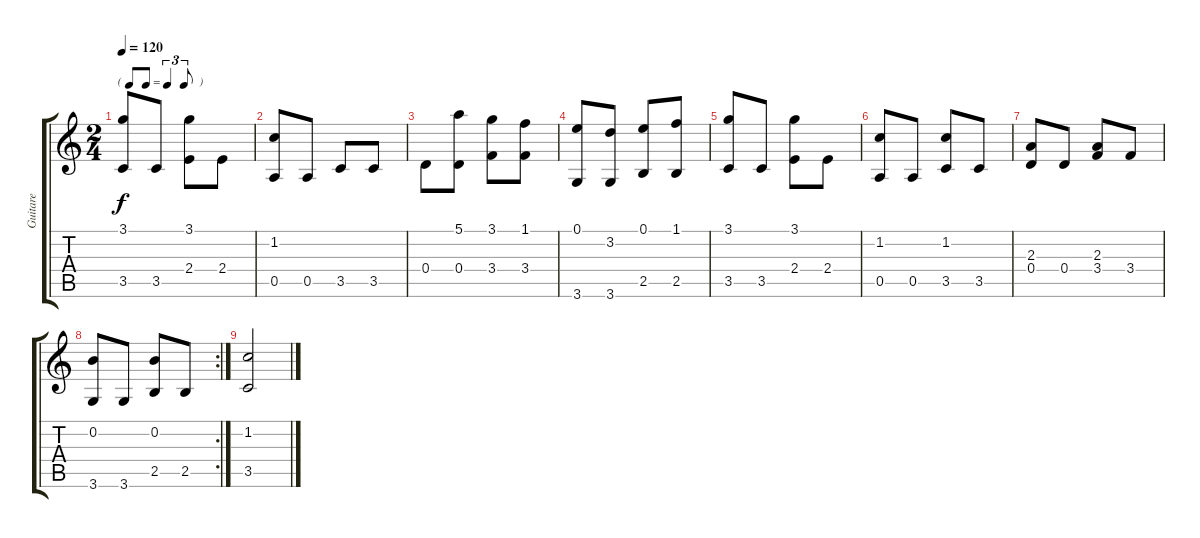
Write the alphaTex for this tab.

\track ("Guitare " "Guitare ") {instrument acousticguitarnylon}
\staff {score tabs}
\tuning (E4 B3 G3 D3 A2 E2) {hide}
\ts (2 4)
\tf triplet8th
\tempo 120
\clef g2
\ks c
(3.1 3.5).8{dy f} 3.5.8 (3.1 2.4).8 2.4.8 |
(1.2 0.5).8 0.5.8 3.5.8 3.5.8 |
0.4.8 (5.1 0.4).8 (3.1 3.4).8 (1.1 3.4).8 |
(0.1 3.6).8 (3.2 3.6).8 (0.1 2.5).8 (1.1 2.5).8 |
(3.1 3.5).8 3.5.8 (3.1 2.4).8 2.4.8 |
(1.2 0.5).8 0.5.8 (1.2 3.5).8 3.5.8 |
(2.3 0.4).8 0.4.8 (2.3 3.4).8 3.4.8 |
\rc 2
(0.2 3.6).8 3.6.8 (0.2 2.5).8 2.5.8 |
(1.2 3.5).2
